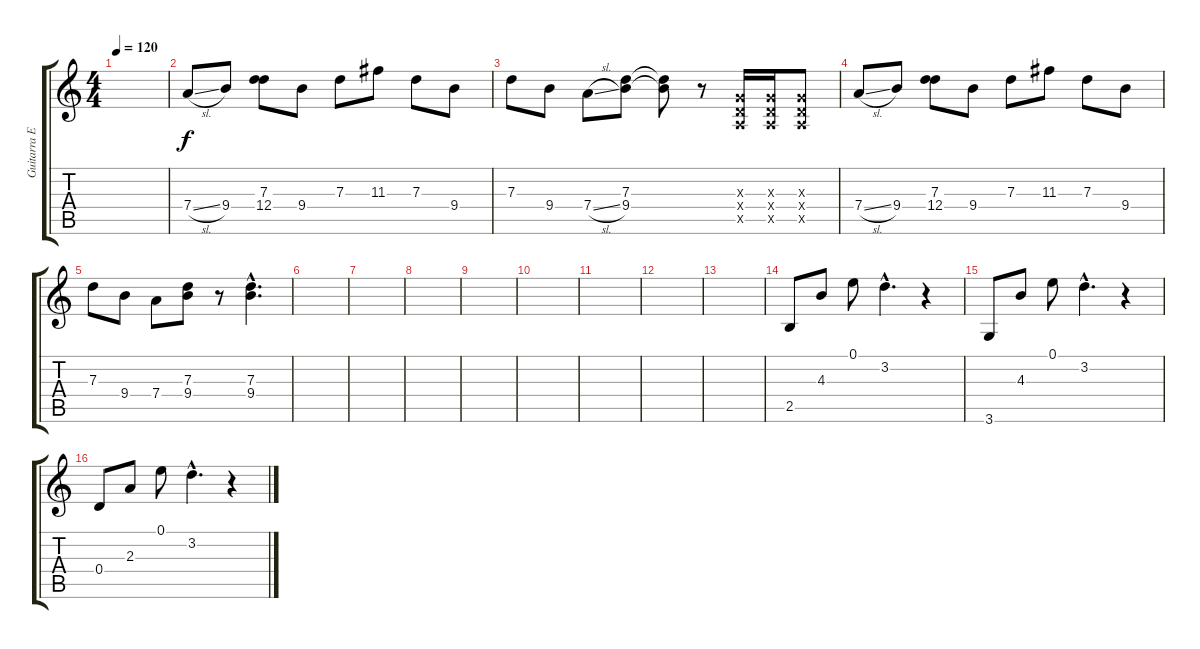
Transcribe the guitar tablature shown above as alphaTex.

\track ("Guitarra Electrica" "Guitarra E") {instrument distortionguitar}
\staff {score tabs}
\tuning (E4 B3 G3 D3 A2 E2) {hide}
\ts (4 4)
\tempo 120
\clef g2
\ks c
|
7.4{sl}.8 9.4.8 (7.3 12.4).8 9.4.8 7.3.8 11.3.8 7.3.8 9.4.8 |
7.3.8 9.4.8 7.4{sl}.8 (7.3 9.4).8 (7.3{t} 9.4{t}).8 r.8 (0.3{x} 0.4{x} 0.5{x}).16 (0.3{x} 0.4{x} 0.5{x}).16 (0.3{x} 0.4{x} 0.5{x}).8 |
7.4{sl}.8 9.4.8 (7.3 12.4).8 9.4.8 7.3.8 11.3.8 7.3.8 9.4.8 |
7.3.8 9.4.8 7.4.8 (7.3 9.4).8 r.8 (7.3{hac} 9.4{hac}).4{d} |
|
|
|
|
|
|
|
|
2.5.8 4.3.8 0.1.8 3.2{hac}.4{d} r.4 |
3.6.8 4.3.8 0.1.8 3.2{hac}.4{d} r.4 |
0.4.8 2.3.8 0.1.8 3.2{hac}.4{d} r.4
